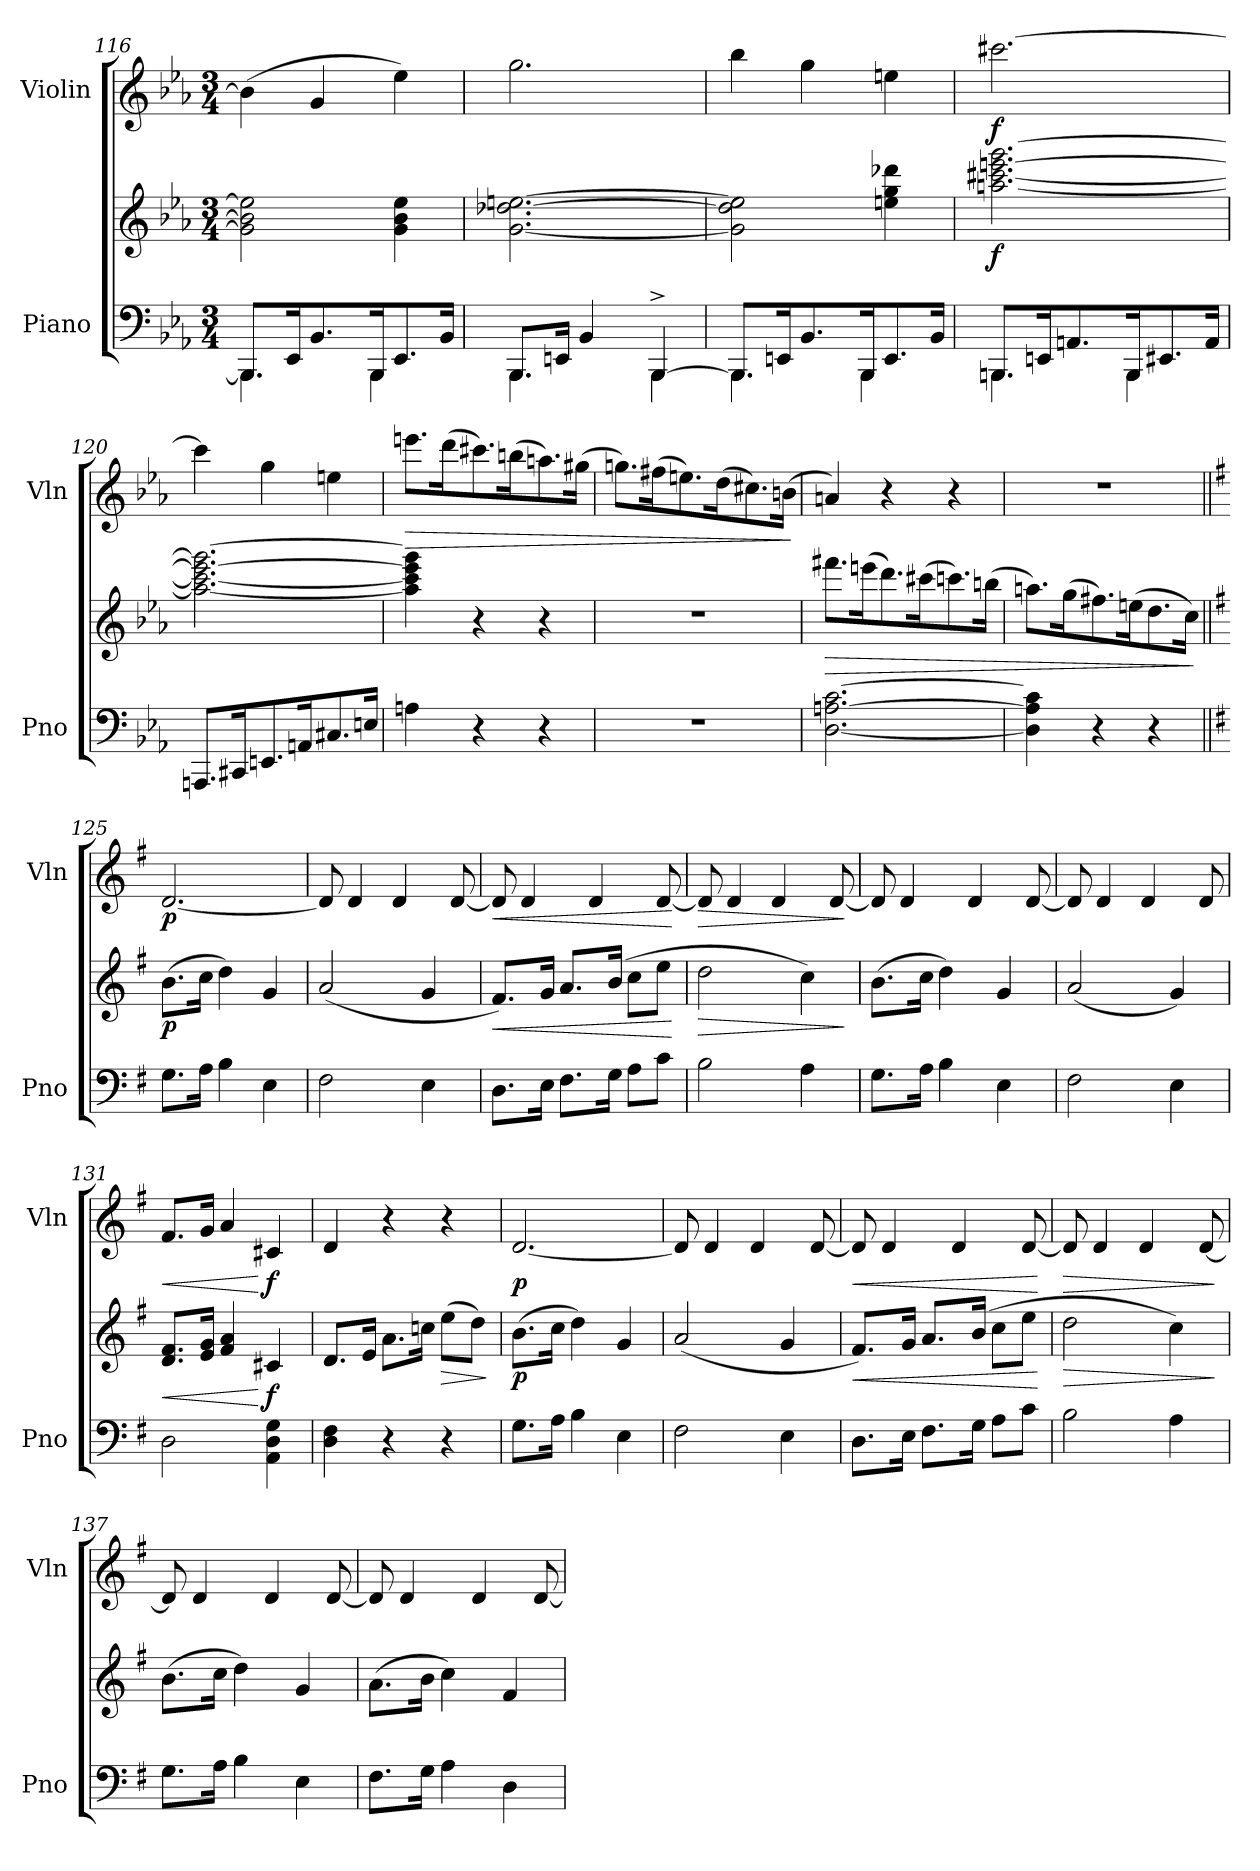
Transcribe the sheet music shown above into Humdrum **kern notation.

**kern	**kern	**dynam	**kern	**dynam
*part2	*part2	*part2	*part1	*part1
*staff3	*staff2	*staff2/3	*staff1	*staff1
*I"Piano	*	*	*I"Violin	*
*I'Pno	*	*	*I'Vln	*
!!LO:PB:g=z
*clefF4	*clefG2	*	*clefG2	*
*k[b-e-a-]	*k[b-e-a-]	*	*k[b-e-a-]	*
*M3/4	*M3/4	*	*M3/4	*
=116	=116	=116	=116	=116
*^	*	*	*	*
8.BBB-/L]	4.BBB-\	2g\] 2b-\] 2ee-\]	.	(>4b-\]	.
16EE-/K	.	.	.	.	.
8.BB-/	.	.	.	4g/	.
.	16ryy	.	.	.	.
16BBB-/K	4BBB-\	.	.	.	.
8.EE-/	.	4g\ 4b-\ 4ee-\	.	4ee-\)	.
16BB-/Jk	16ryy	.	.	.	.
=117	=117	=117	=117	=117	=117
8.BBB-/L	4.BBB-\	[2.g\ [2.dd-X\ [2.een\	.	2.gg\	.
16EEn/Jk	.	.	.	.	.
4BB-/	.	.	.	.	.
.	8ryy	.	.	.	.
[4BBB-^/	4BBB-\	.	.	.	.
=118	=118	=118	=118	=118	=118
8.BBB-/L]	4.BBB-\	2g\] 2dd-\] 2ee\]	.	4bb-\	.
16EEn/K	.	.	.	.	.
8.BB-/	.	.	.	4gg\	.
.	16ryy	.	.	.	.
16BBB-/K	4BBB-\	.	.	.	.
8.EE/	.	4een\ 4gg\ 4ddd-X\	.	4een\	.
16BB-/Jk	16ryy	.	.	.	.
=119	=119	=119	=119	=119	=119
!	!	!	!LO:DY:b	!	!LO:DY:b
8.BBBn/L	4.BBB\	[2.aan\ [2.ccc#X\ [2.eeen\ [2.ggg\	f	[2.ccc#X\	f
16EEn/K	.	.	.	.	.
8.AAn/	.	.	.	.	.
.	16ryy	.	.	.	.
16BBB/K	4BBB\	.	.	.	.
8.EE#X/	.	.	.	.	.
16AA/Jk	16ryy	.	.	.	.
*v	*v	*	*	*	*
=120	=120	=120	=120	=120
8.AAAn/L	2.aa\_ 2.ccc#\_ 2.eee\_ 2.ggg\_	.	4ccc#\]	.
16CC#X/K	.	.	.	.
8.EEn/	.	.	4gg\	.
16AAn/K	.	.	.	.
8.C#X/	.	.	4een\	.
16En/Jk	.	.	.	.
!!LO:LB:g=z
=121	=121	=121	=121	=121
!	!	!	!	!LO:HP:b
4An\	4aa\] 4ccc#\] 4eee\] 4ggg\]	.	8.eeen\L	>
.	.	.	(>16ddd\K	.
4r	4r	.	8.ccc#X\)	.
.	.	.	(>16bbn\K	.
4r	4r	.	8.aan\)	.
.	.	.	(>16gg#X\Jk	.
=122	=122	=122	=122	=122
2.r	2.r	.	8.ggn\L)	.
.	.	.	(>16ff#X\K	.
.	.	.	8.een\)	.
.	.	.	(>16dd\K	.
.	.	.	8.cc#X\)	.
.	.	.	(>16bn\Jk	.
.	.	.	.	]
=123	=123	=123	=123	=123
!	!	!LO:HP:b	!	!
[2.D\ [2.An\ [2.c\	8.fff#X\L	>	4an/)	.
.	(>16eeen\K	.	.	.
.	8.ddd\)	.	4r	.
.	(>16ccc#X\K	.	.	.
.	8.cccn\)	.	4r	.
.	(>16bbn\Jk	.	.	.
=124	=124	=124	=124	=124
4D\] 4A\] 4c\]	8.aan\L)	.	2.r	.
.	(>16gg\K	.	.	.
4r	8.ff#X\)	.	.	.
.	(>16een\K	.	.	.
4r	8.dd\	.	.	.
.	16cc\Jk)	.	.	.
.	.	]	.	.
=125||	=125||	=125||	=125||	=125||
*k[f#]	*k[f#]	*	*k[f#]	*
!	!	!LO:DY:b	!	!LO:DY:b
8.G\L	(>8.b\L	p	[2.d/	p
16A\Jk	16cc\Jk	.	.	.
4B\	4dd\)	.	.	.
4E\	4g/	.	.	.
=126	=126	=126	=126	=126
2F#\	(<2a/	.	8d/]	.
.	.	.	4d/	.
.	.	.	4d/	.
4E\	4g/	.	.	.
.	.	.	[8d/	.
!!LO:LB:g=z
=127	=127	=127	=127	=127
!	!	!LO:HP:b	!	!LO:HP:b
8.D\L	8.f#/L)	<	8d/]	<
.	.	.	4d/	.
16E\Jk	16g/Jk	.	.	.
8.F#\L	8.a/L	.	.	.
.	.	.	4d/	.
16G\Jk	(>16b/Jk	.	.	.
8A\L	8cc\L	.	.	.
8c\J	8ee\J	.	[8d/	.
.	.	[	.	[
=128	=128	=128	=128	=128
!	!	!LO:HP:b	!	!LO:HP:b
2B\	2dd\	>	8d/]	>
.	.	.	4d/	.
.	.	.	4d/	.
4A\	4cc\)	.	.	.
.	.	.	[8d/	.
.	.	]	.	]
=129	=129	=129	=129	=129
8.G\L	(>8.b\L	.	8d/]	.
.	.	.	4d/	.
16A\Jk	16cc\Jk	.	.	.
4B\	4dd\)	.	.	.
.	.	.	4d/	.
4E\	4g/	.	.	.
.	.	.	[8d/	.
=130	=130	=130	=130	=130
2F#\	(<2a/	.	8d/]	.
.	.	.	4d/	.
.	.	.	4d/	.
4E\	4g/)	.	.	.
.	.	.	8d/	.
=131	=131	=131	=131	=131
!	!	!LO:HP:b	!	!LO:HP:b
2D\	8.d/ 8.f#/L	<	8.f#/L	<
.	16e/ 16g/Jk	.	16g/Jk	.
.	4f#/ 4a/	.	4a/	.
!	!	!LO:DY:n=1:b	!	!LO:DY:n=1:b
4AA\ 4D\ 4G\	4c#X/	[ f	4c#X/	[ f
=132	=132	=132	=132	=132
4D\ 4F#\	8.d/L	.	4d/	.
.	16e/Jk	.	.	.
4r	8.a\L	.	4r	.
.	16ccn\Jk	.	.	.
!	!	!LO:HP:b	!	!
4r	(>8ee\L	>	4r	.
.	8dd\J)	.	.	.
.	.	]	.	.
=133	=133	=133	=133	=133
!	!	!LO:DY:b	!	!LO:DY:b
8.G\L	(>8.b\L	p	[2.d/	p
16A\Jk	16cc\Jk	.	.	.
4B\	4dd\)	.	.	.
4E\	4g/	.	.	.
=134	=134	=134	=134	=134
2F#\	(<2a/	.	8d/]	.
.	.	.	4d/	.
.	.	.	4d/	.
4E\	4g/	.	.	.
.	.	.	[8d/	.
!!LO:LB:g=z
=135	=135	=135	=135	=135
!	!	!LO:HP:b	!	!LO:HP:b
8.D\L	8.f#/L)	<	8d/]	<
.	.	.	4d/	.
16E\Jk	16g/Jk	.	.	.
8.F#\L	8.a/L	.	.	.
.	.	.	4d/	.
16G\Jk	(>16b/Jk	.	.	.
8A\L	8cc\L	.	.	.
8c\J	8ee\J	.	[8d/	.
.	.	[	.	[
=136	=136	=136	=136	=136
!	!	!LO:HP:b	!	!LO:HP:b
2B\	2dd\	>	8d/]	>
.	.	.	4d/	.
.	.	.	4d/	.
4A\	4cc\)	.	.	.
.	.	.	[8d/	.
.	.	]	.	]
=137	=137	=137	=137	=137
8.G\L	(>8.b\L	.	8d/]	.
.	.	.	4d/	.
16A\Jk	16cc\Jk	.	.	.
4B\	4dd\)	.	.	.
.	.	.	4d/	.
4E\	4g/	.	.	.
.	.	.	[8d/	.
=138	=138	=138	=138	=138
8.F#\L	(>8.a\L	.	8d/]	.
.	.	.	4d/	.
16G\Jk	16b\Jk	.	.	.
4A\	4cc\)	.	.	.
.	.	.	4d/	.
4D\	4f#/	.	.	.
.	.	.	[8d/	.
=	=	=	=	=
*-	*-	*-	*-	*-
